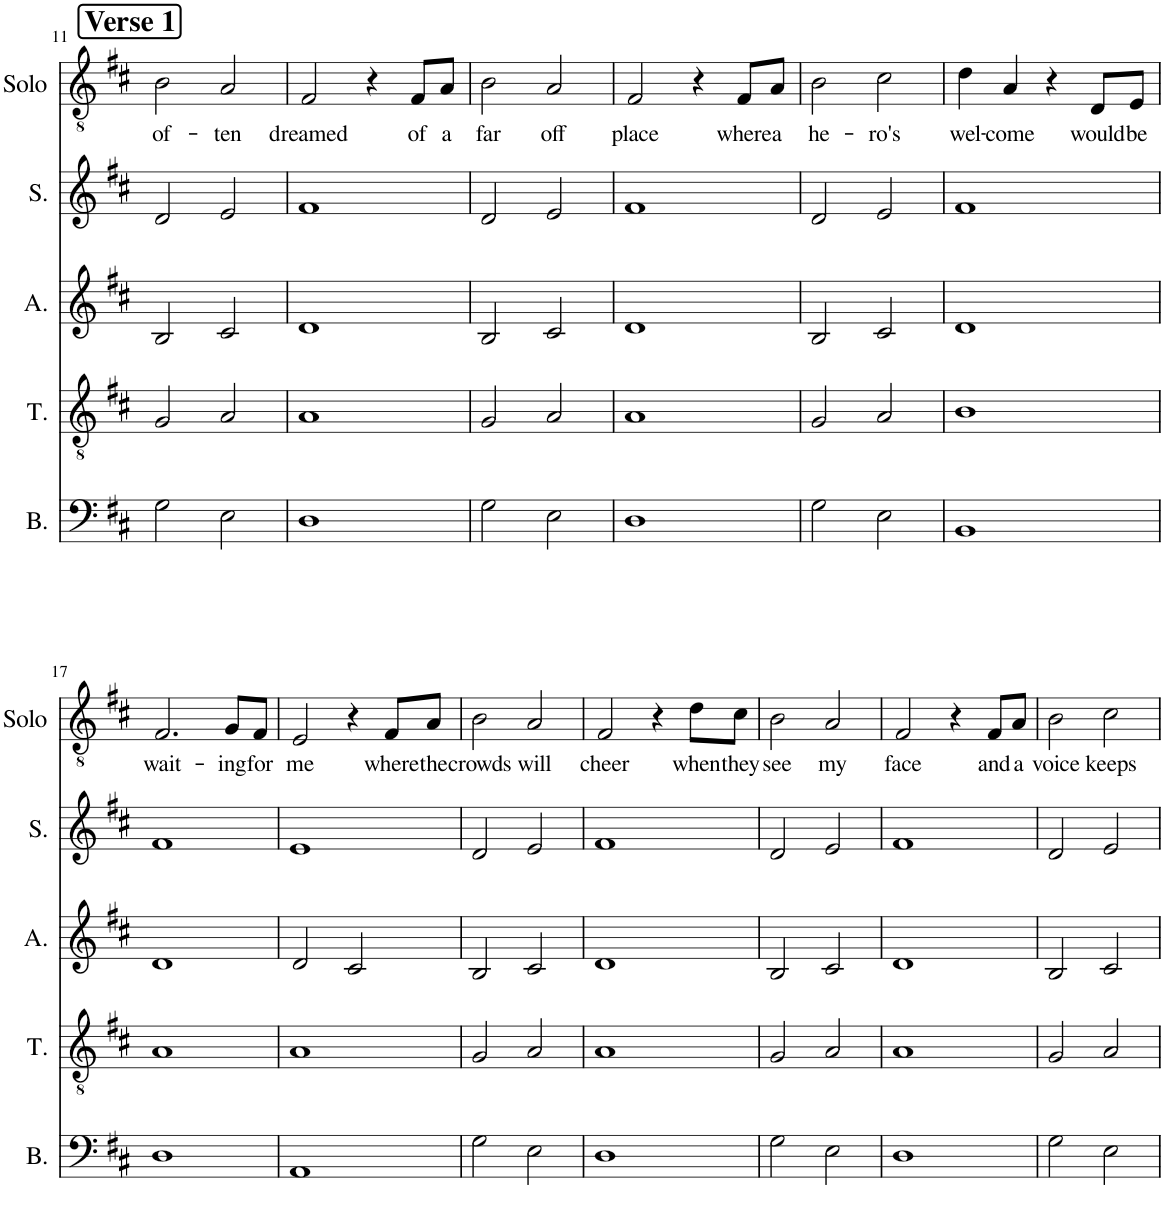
**kern	**kern	**kern	**kern	**kern	**text
*part5	*part4	*part3	*part2	*part1	*part1
*staff5	*staff4	*staff3	*staff2	*staff1	*staff1
*I"Bass	*I"Tenor	*I"Alto	*I"Soprano	*I"Solo	*
*I'B.	*I'T.	*I'A.	*I'S.	*I'Solo	*
!!LO:PB:g=z
*clefF4	*clefGv2	*clefG2	*clefG2	*clefGv2	*
*k[f#c#]	*k[f#c#]	*k[f#c#]	*k[f#c#]	*k[f#c#]	*
*M2/2	*M2/2	*M2/2	*M2/2	*M2/2	*
*met(c|)	*met(c|)	*met(c|)	*met(c|)	*met(c|)	*
!!LO:REH:place=s1:a:B:cj:fs=14:t=Verse 1
=11	=11	=11	=11	=11	=11
!	!	!	!	!	!LO:LY:b
2G\	2G/	2B/	2d/	2B\	of-
!	!	!	!	!	!LO:LY:b
2E\	2A/	2c#/	2e/	2A/	-ten
=12	=12	=12	=12	=12	=12
!	!	!	!	!	!LO:LY:b
1D	1A	1d	1f#	2F#/	dreamed
.	.	.	.	4r	.
!	!	!	!	!	!LO:LY:b
.	.	.	.	8F#/L	of
!	!	!	!	!	!LO:LY:b
.	.	.	.	8A/J	a
=13	=13	=13	=13	=13	=13
!	!	!	!	!	!LO:LY:b
2G\	2G/	2B/	2d/	2B\	far
!	!	!	!	!	!LO:LY:b
2E\	2A/	2c#/	2e/	2A/	off
=14	=14	=14	=14	=14	=14
!	!	!	!	!	!LO:LY:b
1D	1A	1d	1f#	2F#/	place
.	.	.	.	4r	.
!	!	!	!	!	!LO:LY:b
.	.	.	.	8F#/L	where
!	!	!	!	!	!LO:LY:b
.	.	.	.	8A/J	a
=15	=15	=15	=15	=15	=15
!	!	!	!	!	!LO:LY:b
2G\	2G/	2B/	2d/	2B\	he-
!	!	!	!	!	!LO:LY:b
2E\	2A/	2c#/	2e/	2c#\	-ro's
=16	=16	=16	=16	=16	=16
!	!	!	!	!	!LO:LY:b
1BB	1B	1d	1f#	4d\	wel-
!	!	!	!	!	!LO:LY:b
.	.	.	.	4A/	-come
.	.	.	.	4r	.
!	!	!	!	!	!LO:LY:b
.	.	.	.	8D/L	would
!	!	!	!	!	!LO:LY:b
.	.	.	.	8E/J	be
!!LO:LB:g=z
=17	=17	=17	=17	=17	=17
!	!	!	!	!	!LO:LY:b
1D	1A	1d	1f#	2.F#/	wait-
!	!	!	!	!	!LO:LY:b
.	.	.	.	8G/L	-ing
!	!	!	!	!	!LO:LY:b
.	.	.	.	8F#/J	for
=18	=18	=18	=18	=18	=18
!	!	!	!	!	!LO:LY:b
1AA	1A	2d/	1e	2E/	me
.	.	2c#/	.	4r	.
!	!	!	!	!	!LO:LY:b
.	.	.	.	8F#/L	where
!	!	!	!	!	!LO:LY:b
.	.	.	.	8A/J	the
=19	=19	=19	=19	=19	=19
!	!	!	!	!	!LO:LY:b
2G\	2G/	2B/	2d/	2B\	crowds
!	!	!	!	!	!LO:LY:b
2E\	2A/	2c#/	2e/	2A/	will
=20	=20	=20	=20	=20	=20
!	!	!	!	!	!LO:LY:b
1D	1A	1d	1f#	2F#/	cheer
.	.	.	.	4r	.
!	!	!	!	!	!LO:LY:b
.	.	.	.	8d\L	when
!	!	!	!	!	!LO:LY:b
.	.	.	.	8c#\J	they
=21	=21	=21	=21	=21	=21
!	!	!	!	!	!LO:LY:b
2G\	2G/	2B/	2d/	2B\	see
!	!	!	!	!	!LO:LY:b
2E\	2A/	2c#/	2e/	2A/	my
=22	=22	=22	=22	=22	=22
!	!	!	!	!	!LO:LY:b
1D	1A	1d	1f#	2F#/	face
.	.	.	.	4r	.
!	!	!	!	!	!LO:LY:b
.	.	.	.	8F#/L	and
!	!	!	!	!	!LO:LY:b
.	.	.	.	8A/J	a
=23	=23	=23	=23	=23	=23
!	!	!	!	!	!LO:LY:b
2G\	2G/	2B/	2d/	2B\	voice
!	!	!	!	!	!LO:LY:b
2E\	2A/	2c#/	2e/	2c#\	keeps
=	=	=	=	=	=
*-	*-	*-	*-	*-	*-
